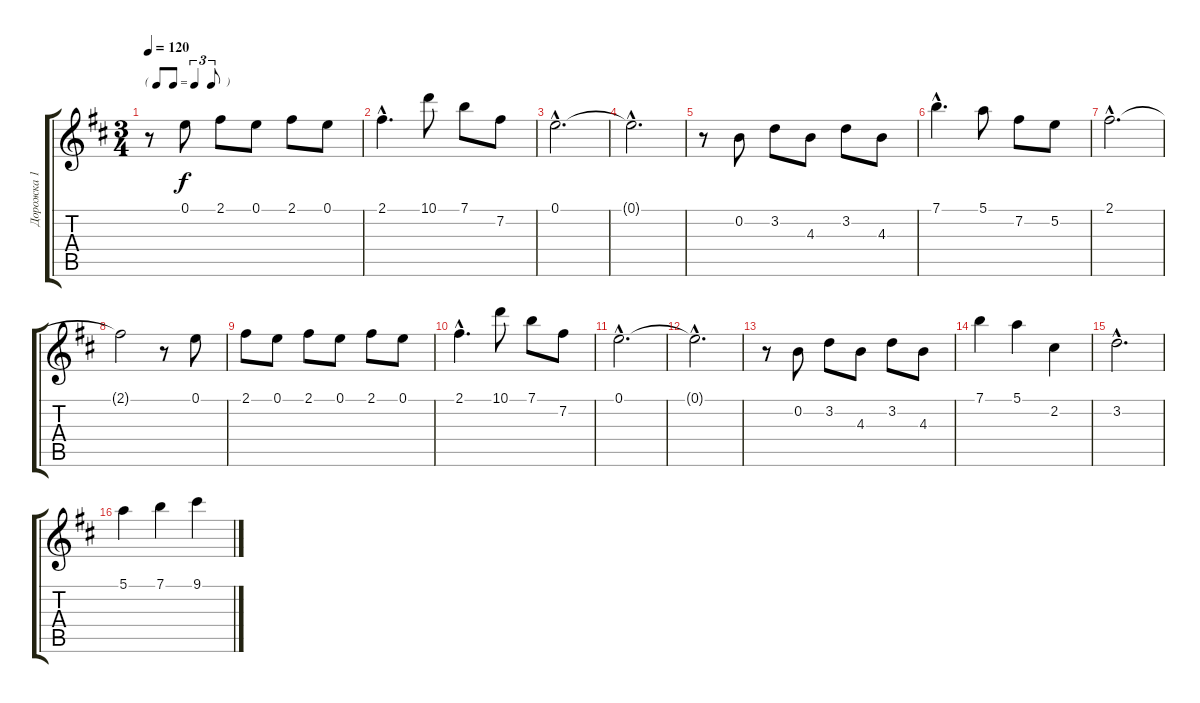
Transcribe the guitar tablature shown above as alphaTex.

\track ("Дорожка 1" "Дорожка 1") {instrument acousticguitarnylon}
\staff {score tabs}
\tuning (E4 B3 G3 D3 A2 E2) {hide}
\ts (3 4)
\tf triplet8th
\tempo 120
\clef g2
\ks d
r.8{dy f instrument acousticguitarnylon} 0.1.8 2.1.8 0.1.8 2.1.8 0.1.8 |
2.1{hac}.4{d} 10.1.8 7.1.8 7.2.8 |
0.1{hac}.2{d} |
0.1{hac t}.2{d} |
r.8 0.2.8 3.2.8 4.3.8 3.2.8 4.3.8 |
7.1{hac}.4{d} 5.1.8 7.2.8 5.2.8 |
2.1{hac}.2{d} |
2.1{t}.2 r.8 0.1.8 |
2.1.8 0.1.8 2.1.8 0.1.8 2.1.8 0.1.8 |
2.1{hac}.4{d} 10.1.8 7.1.8 7.2.8 |
0.1{hac}.2{d} |
0.1{hac t}.2{d} |
r.8 0.2.8 3.2.8 4.3.8 3.2.8 4.3.8 |
7.1.4 5.1.4 2.2.4 |
3.2{hac}.2{d} |
5.1.4 7.1.4 9.1.4
